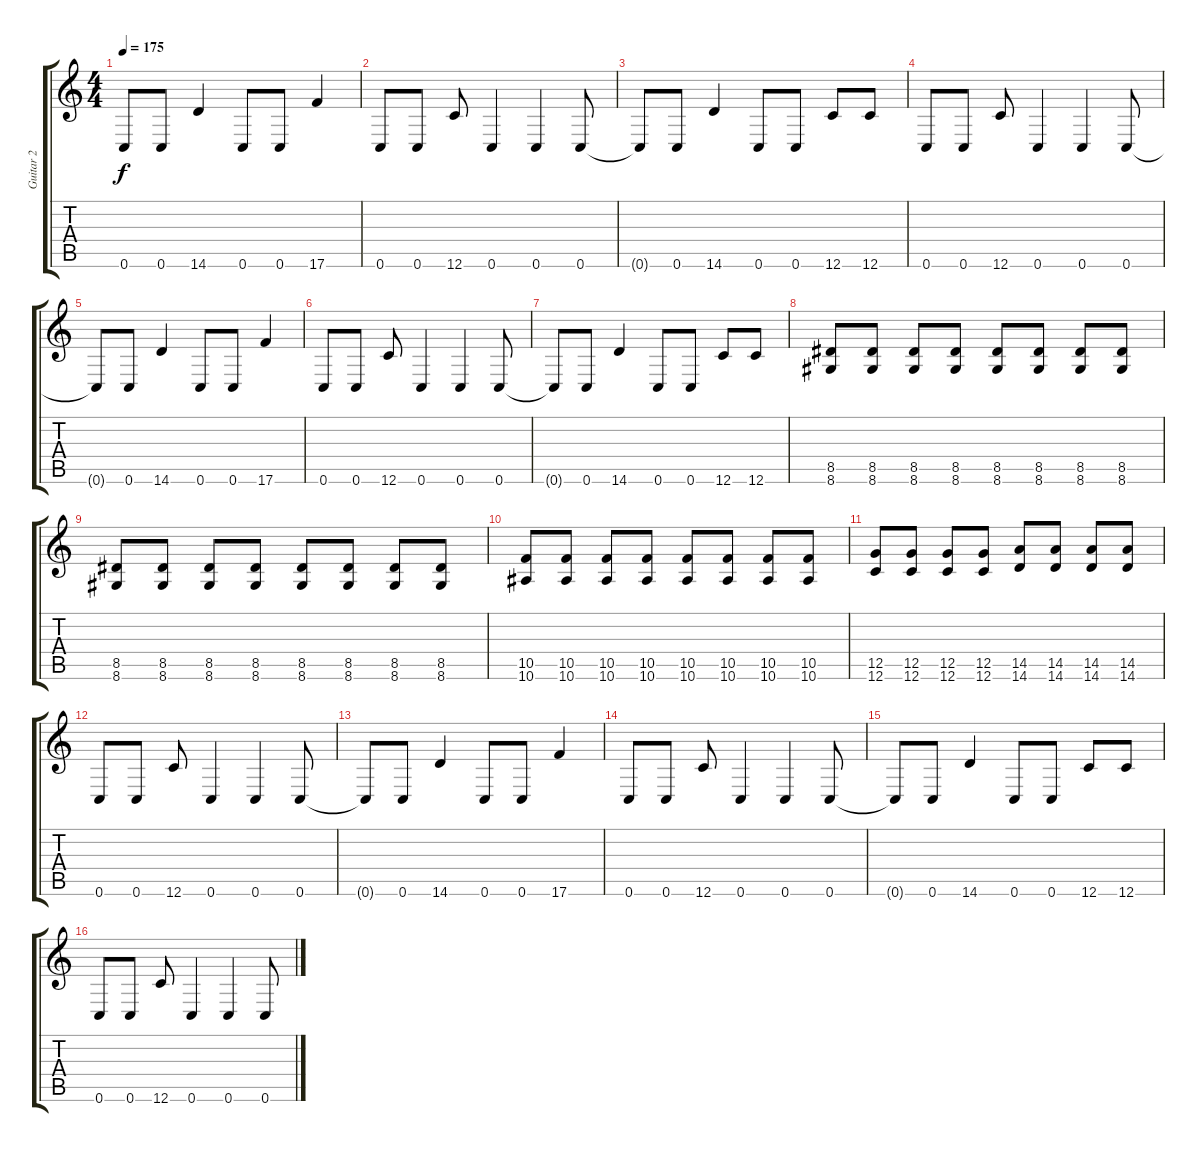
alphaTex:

\track ("Guitar 2" "Guitar 2") {instrument distortionguitar}
\staff {score tabs}
\tuning (D4 A3 F3 C3 G2 C2) {hide}
\ts (4 4)
\tempo 175
\clef g2
\ks c
0.6{t}.8{dy f} 0.6.8 14.6.4 0.6.8 0.6.8 17.6.4 |
0.6.8 0.6.8 12.6.8 0.6.4 0.6.4 0.6.8 |
0.6{t}.8 0.6.8 14.6.4 0.6.8 0.6.8 12.6.8 12.6.8 |
0.6.8 0.6.8 12.6.8 0.6.4 0.6.4 0.6.8 |
0.6{t}.8 0.6.8 14.6.4 0.6.8 0.6.8 17.6.4 |
0.6.8 0.6.8 12.6.8 0.6.4 0.6.4 0.6.8 |
0.6{t}.8 0.6.8 14.6.4 0.6.8 0.6.8 12.6.8 12.6.8 |
(8.5 8.6).8 (8.5 8.6).8 (8.5 8.6).8 (8.5 8.6).8 (8.5 8.6).8 (8.5 8.6).8 (8.5 8.6).8 (8.5 8.6).8 |
(8.5 8.6).8 (8.5 8.6).8 (8.5 8.6).8 (8.5 8.6).8 (8.5 8.6).8 (8.5 8.6).8 (8.5 8.6).8 (8.5 8.6).8 |
(10.5 10.6).8 (10.5 10.6).8 (10.5 10.6).8 (10.5 10.6).8 (10.5 10.6).8 (10.5 10.6).8 (10.5 10.6).8 (10.5 10.6).8 |
(12.5 12.6).8 (12.5 12.6).8 (12.5 12.6).8 (12.5 12.6).8 (14.5 14.6).8 (14.5 14.6).8 (14.5 14.6).8 (14.5 14.6).8 |
0.6.8 0.6.8 12.6.8 0.6.4 0.6.4 0.6.8 |
0.6{t}.8 0.6.8 14.6.4 0.6.8 0.6.8 17.6.4 |
0.6.8 0.6.8 12.6.8 0.6.4 0.6.4 0.6.8 |
0.6{t}.8 0.6.8 14.6.4 0.6.8 0.6.8 12.6.8 12.6.8 |
0.6.8 0.6.8 12.6.8 0.6.4 0.6.4 0.6.8
